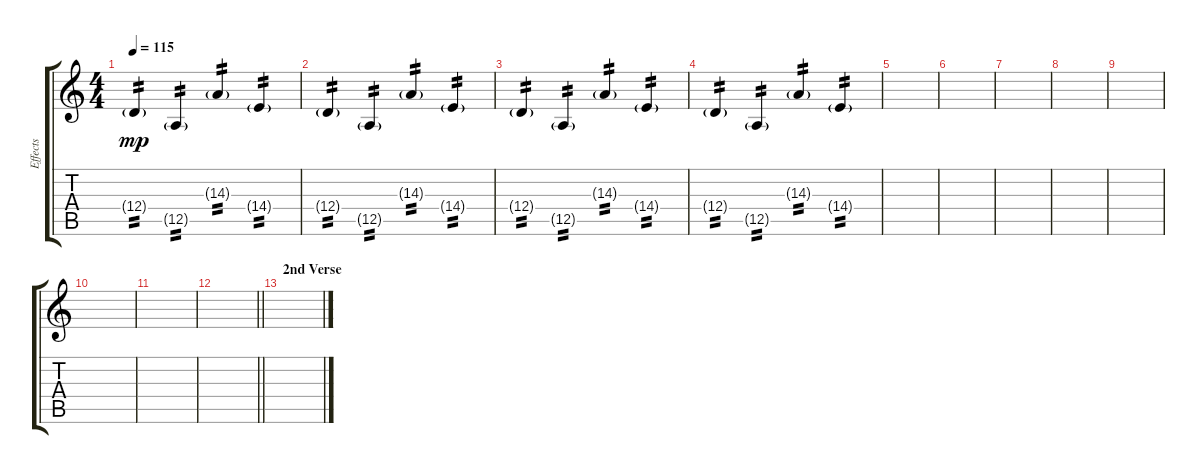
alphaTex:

\track ("Effects" "Effects") {instrument lead8bassandlead}
\staff {score tabs}
\tuning (E4 B3 G3 D3 A2 E2) {hide}
\ts (4 4)
\tempo 115
\clef g2
\ks c
12.4{g}.4{tp 2 dy mp instrument agogo} 12.5{g}.4{tp 2} 14.3{g}.4{tp 2} 14.4{g}.4{tp 2} |
12.4{g}.4{tp 2} 12.5{g}.4{tp 2} 14.3{g}.4{tp 2} 14.4{g}.4{tp 2} |
12.4{g}.4{tp 2} 12.5{g}.4{tp 2} 14.3{g}.4{tp 2} 14.4{g}.4{tp 2} |
12.4{g}.4{tp 2} 12.5{g}.4{tp 2} 14.3{g}.4{tp 2} 14.4{g}.4{tp 2} |
|
|
|
|
|
|
|
\barLineRight lightlight
|
\section ("" "2nd Verse")
